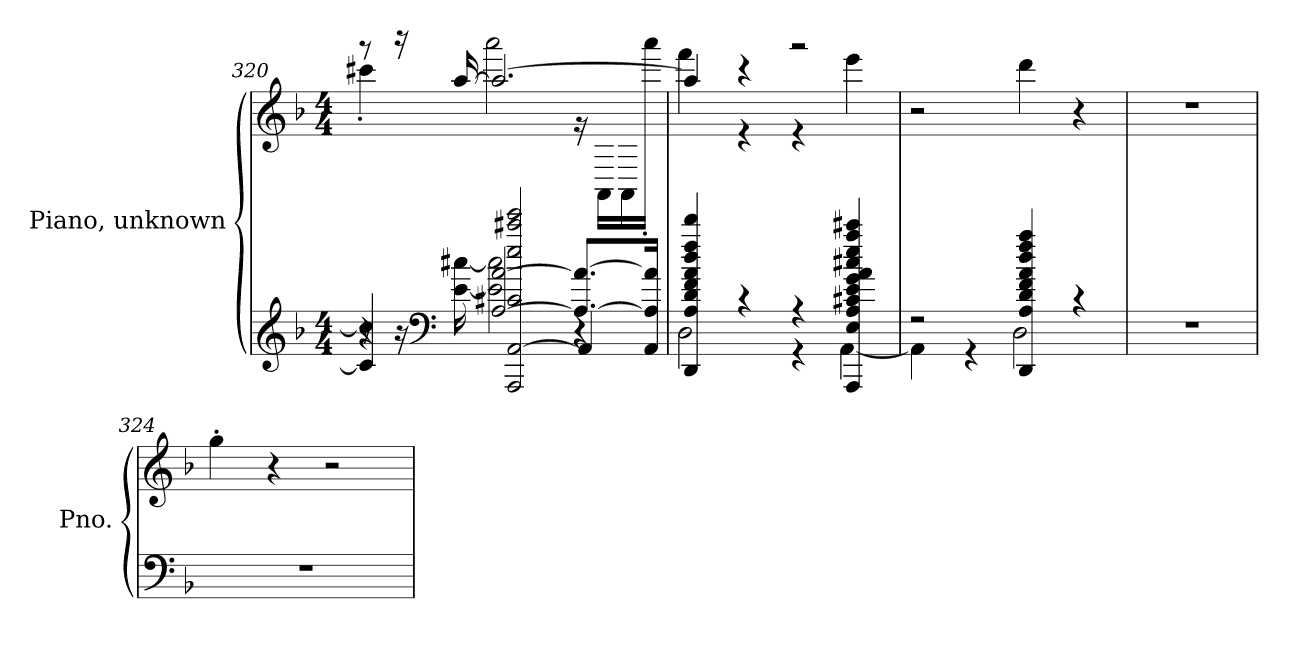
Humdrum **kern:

**kern	**kern
*part1	*part1
*staff2	*staff1
*I"Piano, unknown	*
*I'Pno.	*
!!LO:LB:g=z
*clefG2	*clefG2
*k[b-]	*k[b-]
*M4/4	*M4/4
=320	=320
*^	*^
*	*^	*	*
4c#/] 4cc#/]	8r	4r	8r	4ccc#X'\
.	16r	.	16r	.
*clefF4	*	*	*	*
.	[16e\ [16cc#X\	.	[16aa/	.
[2A/ [2a/	2e\] 2cc#\]	2AAA/ [2AA/ 2c#X/ 2ee/ 2ccc#X/ 2eee/	2.aa/_	2aaa\
8.A/_ 8.a/_L	4r	4AA/]	.	16r
.	.	.	.	16AA\LL
.	.	.	.	16AA\
16AA/ 16A/] 16a/]Jk	.	.	.	16aaa'\JJ
*	*v	*v	*	*
=321	=321	=321	=321
4DD/ 4A/ 4d/ 4f/ 4a/ 4dd/ 4ff/ 4ddd/	2D\	4aa/]	4fff\
4r	.	4r	4r
4r	4r	2r	4r
4AAA/ 4E/ 4A/ 4c#X/ 4e/ 4g/ 4a/ 4cc#X/ 4ee/ 4aa/ 4ccc#X/	[4AA\	.	4eee\
*	*	*v	*v
=322	=322	=322
2r	4AA\]	2r
.	4r	.
4DD/ 4A/ 4d/ 4f/ 4a/ 4dd/ 4ff/ 4aa/	2D\	4ddd\
4r	.	4r
*v	*v	*
=323	=323
1r	1r
=324	=324
1r	4gg'\
.	4r
.	2r
=	=
*-	*-
